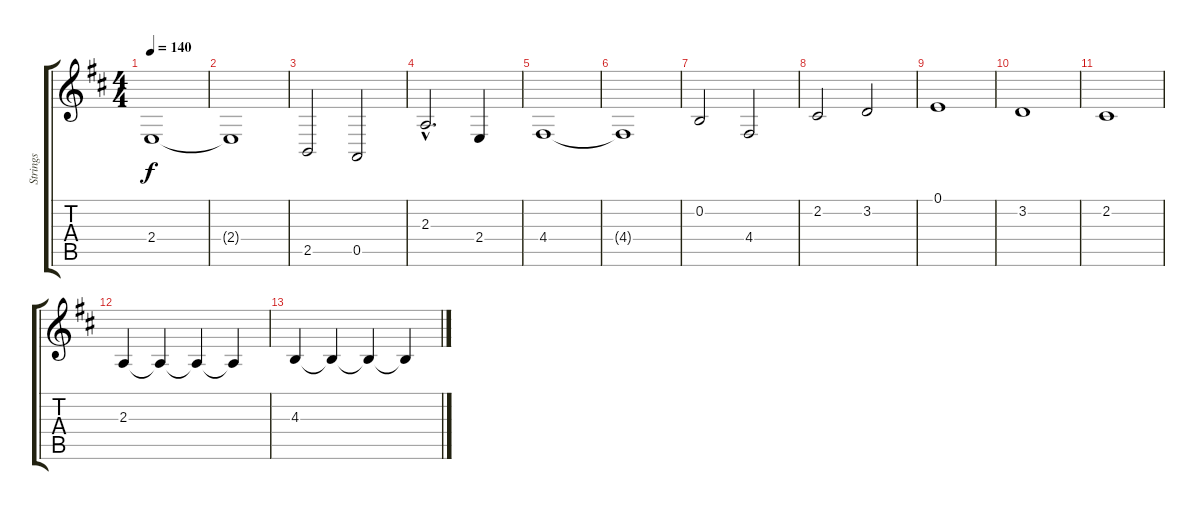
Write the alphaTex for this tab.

\track ("Strings" "Strings") {instrument stringensemble1}
\staff {score tabs}
\tuning (E4 B3 G3 D3 A2 E2) {hide}
\ts (4 4)
\tempo 140
\clef g2
\ks d
2.4.1{dy f} |
2.4{t}.1 |
2.5.2 0.5.2 |
2.3{hac}.2{d} 2.4.4 |
4.4.1 |
4.4{t}.1 |
0.2.2 4.4.2 |
2.2.2 3.2.2 |
0.1.1 |
3.2.1 |
2.2.1 |
2.3.4 2.3{t}.4{volume 11} 2.3{t}.4{volume 10} 2.3{t}.4{volume 8} |
4.3.4{volume 6} 4.3{t}.4{volume 5} 4.3{t}.4{volume 3} 4.3{t}.4{volume 2}
